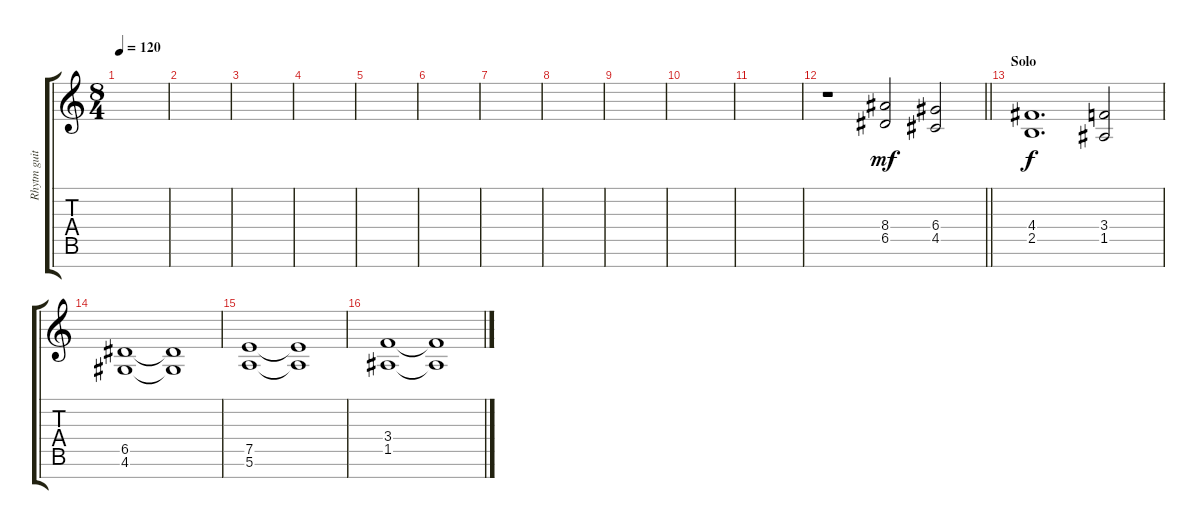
\track ("Rhytm guitar" "Rhytm guit") {instrument distortionguitar}
\staff {score tabs}
\tuning (E4 B3 G3 D3 A2 E2 B1) {hide}
\ts (8 4)
\tempo 120
\clef g2
\ks c
|
|
|
|
|
|
|
|
|
|
|
\barLineRight lightlight
r.1 (8.4 6.5).2{dy mf} (6.4 4.5).2 |
\section ("" "Solo")
(4.4 2.5).1{d dy f} (3.4 1.5).2 |
(6.5 4.6).1 (6.5{t} 4.6{t}).1 |
(7.5 5.6).1 (7.5{t} 5.6{t}).1 |
(3.4 1.5).1 (3.4{t} 1.5{t}).1
